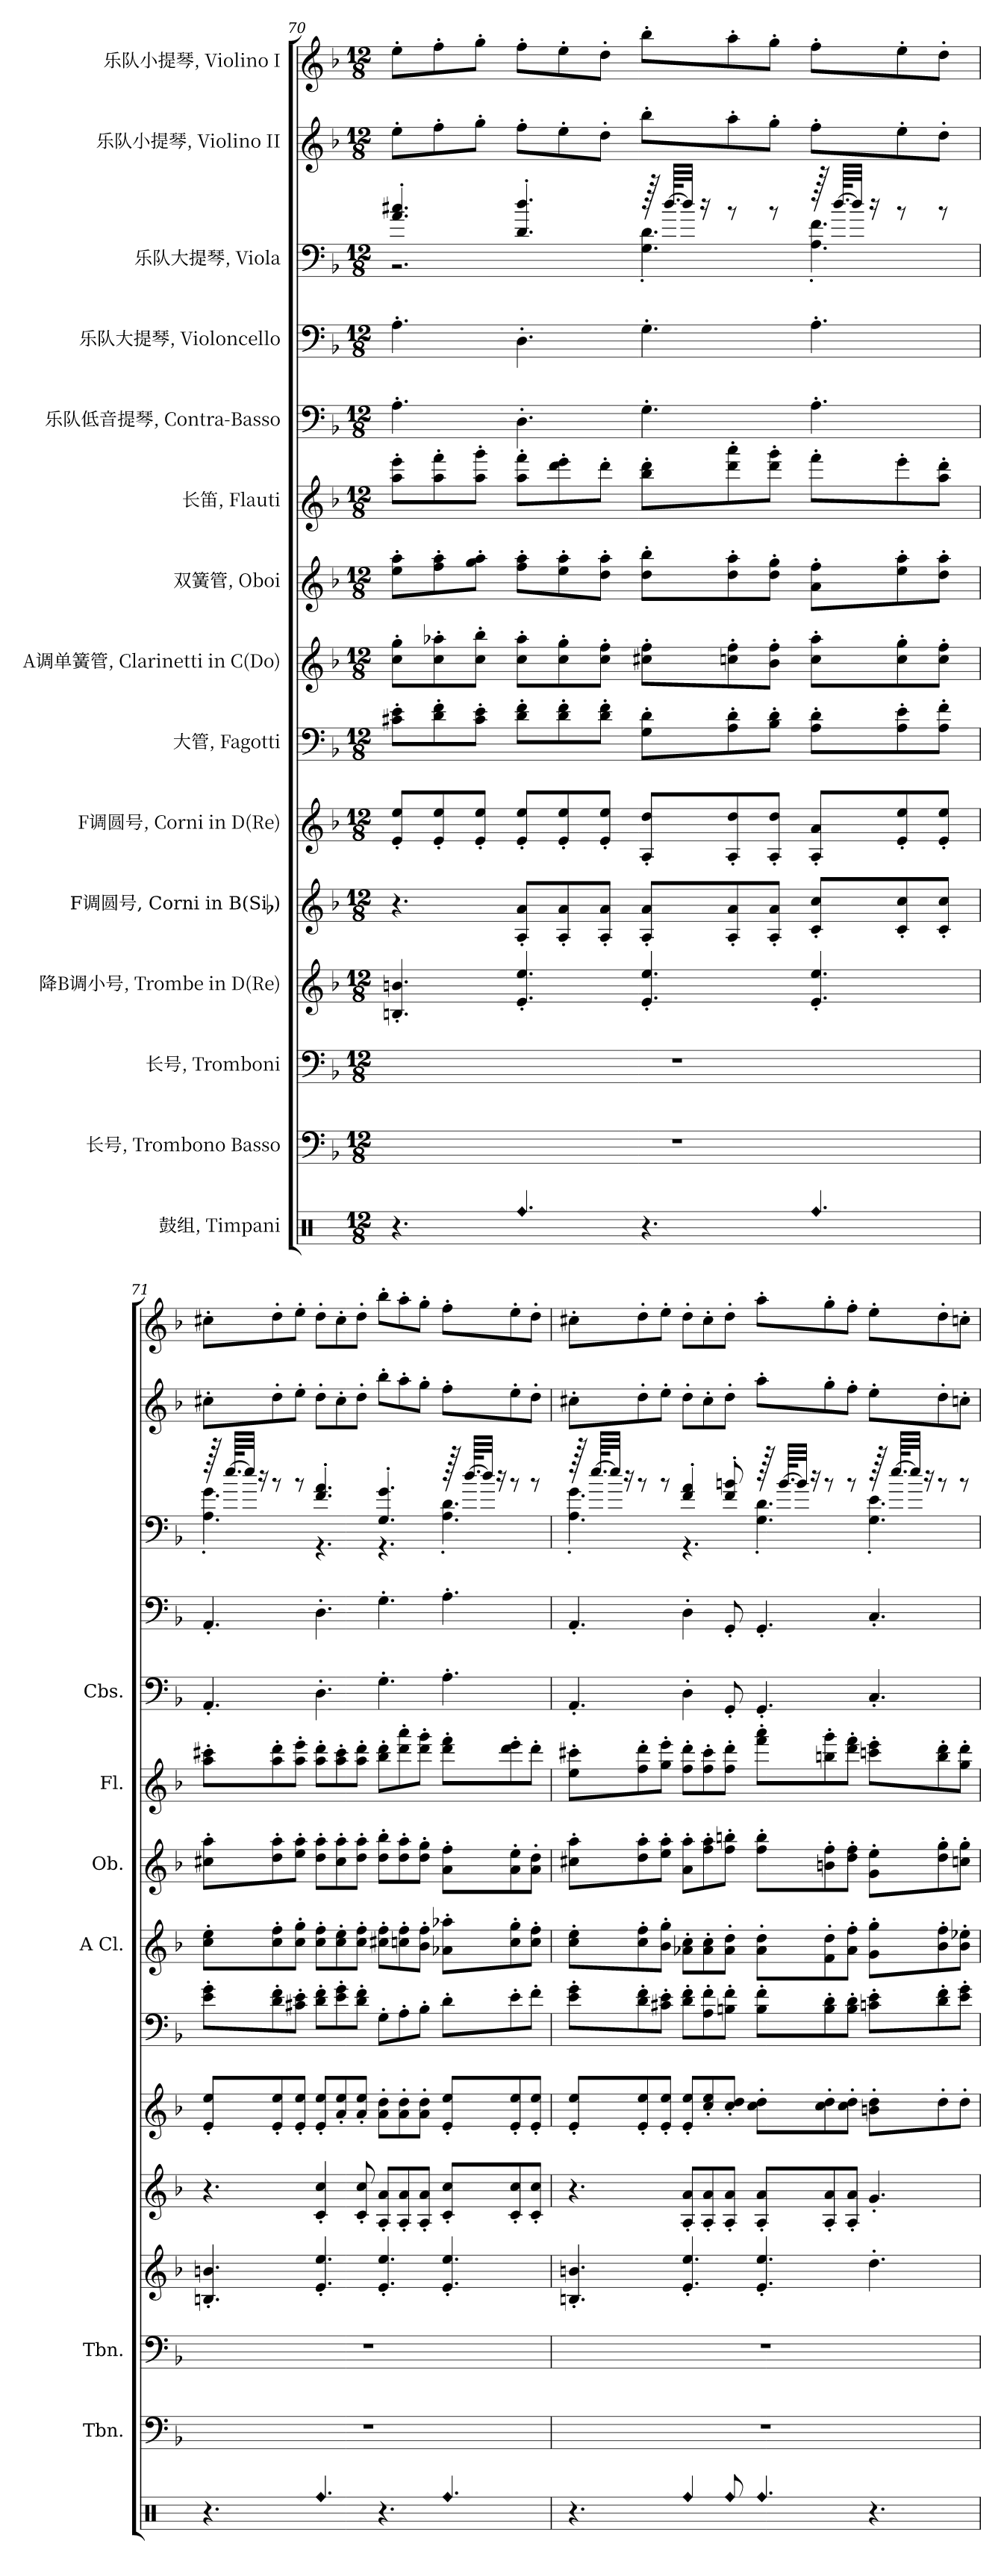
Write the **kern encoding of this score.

**kern	**kern	**kern	**kern	**kern	**kern	**kern	**kern	**kern	**kern	**kern	**kern	**kern	**kern	**kern
*part15	*part14	*part13	*part12	*part11	*part10	*part9	*part8	*part7	*part6	*part5	*part4	*part3	*part2	*part1
*staff15	*staff14	*staff13	*staff12	*staff11	*staff10	*staff9	*staff8	*staff7	*staff6	*staff5	*staff4	*staff3	*staff2	*staff1
*I"鼓组, Timpani	*I"长号, Trombono Basso	*I"长号, Tromboni	*I"降B调小号, Trombe in D(Re)	*I"F调圆号, Corni in B(Si-flat)	*I"F调圆号, Corni in D(Re)	*I"大管, Fagotti	*I"A调单簧管, Clarinetti in C(Do)	*I"双簧管, Oboi	*I"长笛, Flauti	*I"乐队低音提琴, Contra-Basso	*I"乐队大提琴, Violoncello	*I"乐队大提琴, Viola	*I"乐队小提琴, Violino II	*I"乐队小提琴, Violino I
*	*I'Tbn.	*I'Tbn.	*	*	*	*	*I'A Cl.	*I'Ob.	*I'Fl.	*I'Cbs.	*	*	*	*
!!LO:PB:g=z
*clefX	*clefF4	*clefF4	*clefG2	*clefG2	*clefG2	*clefF4	*clefG2	*clefG2	*clefG2	*clefF4	*clefF4	*clefF4	*clefG2	*clefG2
*	*	*	*ITrd1c2	*ITrd4c7	*ITrd4c7	*	*ITrd2c3	*	*	*ITrd7c12	*	*	*	*
*k[]	*k[b-]	*k[b-]	*k[b-e-a-]	*k[b-e-]	*k[b-e-]	*k[b-]	*k[f#c#]	*k[b-]	*k[b-]	*k[b-]	*k[b-]	*k[b-]	*k[b-]	*k[b-]
*M12/8	*M12/8	*M12/8	*M12/8	*M12/8	*M12/8	*M12/8	*M12/8	*M12/8	*M12/8	*M12/8	*M12/8	*M12/8	*M12/8	*M12/8
*MM171	*MM171	*MM171	*MM171	*MM171	*MM171	*MM171	*MM171	*MM171	*MM171	*MM171	*MM171	*MM171	*MM171	*MM171
=70	=70	=70	=70	=70	=70	=70	=70	=70	=70	=70	=70	=70	=70	=70
*	*	*	*	*	*	*	*	*	*	*	*	*^	*	*
4.r	1.r	1.r	4.An/' 4.an/'	4.r	8A/' 8a/'L	8c#X\' 8e\'L	8a\' 8ee\'L	8ee\' 8aa\'L	8aa\' 8eee\'L	4.AA'\	4.A'\	4.a/' 4.cc#X/'	2.r	8ee'\L	8ee'\L
.	.	.	.	.	8A/' 8a/'	8d\' 8f\'	8a\' 8ffn\'	8ff\' 8aa\'	8aa\' 8fff\'	.	.	.	.	8ff'\	8ff'\
.	.	.	.	.	8A/' 8a/'J	8c#\' 8e\'J	8a\' 8gg\'J	8gg\' 8aa\'J	8aa\' 8ggg\'J	.	.	.	.	8gg'\J	8gg'\J
*	*	*	*	*	*	*	*	*	*	*	*	*	*	*	*MM168
!LO:N:head=diamond	!	!	!	!	!	!	!	!	!	!	!	!	!	!	!
4.Rff/	.	.	4.d/' 4.dd/'	8D/' 8d/'L	8A/' 8a/'L	8d\' 8f\'L	8a\' 8ff\'L	8ff\' 8aa\'L	8aa\' 8fff\'L	4.DD'\	4.D'\	4.d/' 4.dd/'	.	8ff'\L	8ff'\L
.	.	.	.	8D/' 8d/'	8A/' 8a/'	8d\' 8f\'	8a\' 8ee\'	8ee\' 8aa\'	8ddd\' 8eee\'	.	.	.	.	8ee'\	8ee'\
.	.	.	.	8D/' 8d/'J	8A/' 8a/'J	8d\' 8f\'J	8a\' 8dd\'J	8dd\' 8aa\'J	8ddd'\J	.	.	.	.	8dd'\J	8dd'\J
*	*	*	*	*	*	*	*	*	*	*	*	*	*	*	*MM163
4.r	.	.	4.d/' 4.dd/'	8D/' 8d/'L	8D/' 8g/'L	8G\' 8d\'L	8a#X\' 8dd\'L	8dd\' 8bb-\'L	8bb-\' 8ddd\'L	4.GG'\	4.G'\	128r	4.G\' 4.d\'	8bb-'\L	8bb-'\L
.	.	.	.	.	.	.	.	.	.	.	.	[64.dd/KLLL	.	.	.
.	.	.	.	.	.	.	.	.	.	.	.	32dd/JJJ]	.	.	.
.	.	.	.	.	.	.	.	.	.	.	.	16r	.	.	.
.	.	.	.	8D/' 8d/'	8D/' 8g/'	8A\' 8d\'	8an\' 8dd\'	8dd\' 8aa\'	8ddd\' 8aaa\'	.	.	8r	.	8aa'\	8aa'\
.	.	.	.	8D/' 8d/'J	8D/' 8g/'J	8B-\' 8d\'J	8g\' 8dd\'J	8dd\' 8gg\'J	8ddd\' 8ggg\'J	.	.	8r	.	8gg'\J	8gg'\J
*	*	*	*	*	*	*	*	*	*	*	*	*	*	*	*MM168
!LO:N:head=diamond	!	!	!	!	!	!	!	!	!	!	!	!	!	!	!
4.Rff/	.	.	4.d/' 4.dd/'	8F/' 8f/'L	8D/' 8d/'L	8A\' 8d\'L	8a\' 8ff\'L	8a\' 8ff\'L	8fff'\L	4.AA'\	4.A'\	128r	4.A\' 4.f\'	8ff'\L	8ff'\L
.	.	.	.	.	.	.	.	.	.	.	.	[64.dd/KLLL	.	.	.
.	.	.	.	.	.	.	.	.	.	.	.	32dd/JJJ]	.	.	.
.	.	.	.	.	.	.	.	.	.	.	.	16r	.	.	.
.	.	.	.	8F/' 8f/'	8A/' 8a/'	8A\' 8e\'	8a\' 8ee\'	8ee\' 8aa\'	8eee'\	.	.	8r	.	8ee'\	8ee'\
.	.	.	.	8F/' 8f/'J	8A/' 8a/'J	8A\' 8f\'J	8a\' 8dd\'J	8dd\' 8aa\'J	8aa\' 8ddd\'J	.	.	8r	.	8dd'\J	8dd'\J
!!LO:PB:g=z
=71	=71	=71	=71	=71	=71	=71	=71	=71	=71	=71	=71	=71	=71	=71	=71
*	*	*	*	*	*	*	*	*	*	*	*	*	*	*	*MM171
4.r	1.r	1.r	4.An/' 4.an/'	4.r	8A/' 8a/'L	8e\' 8g\'L	8a\' 8cc#\'L	8cc#X\' 8aa\'L	8aa\' 8ccc#X\'L	4.AAA'/	4.AA'/	128r	4.A\' 4.g\'	8cc#X'\L	8cc#X'\L
.	.	.	.	.	.	.	.	.	.	.	.	[64.ee/KLLL	.	.	.
.	.	.	.	.	.	.	.	.	.	.	.	32ee/JJJ]	.	.	.
.	.	.	.	.	.	.	.	.	.	.	.	16r	.	.	.
.	.	.	.	.	8A/' 8a/'	8d\' 8f\'	8a\' 8dd\'	8dd\' 8aa\'	8aa\' 8ddd\'	.	.	8r	.	8dd'\	8dd'\
.	.	.	.	.	8A/' 8a/'J	8c#X\' 8e\'J	8a\' 8ee\'J	8ee\' 8aa\'J	8aa\' 8eee\'J	.	.	8r	.	8ee'\J	8ee'\J
*	*	*	*	*	*	*	*	*	*	*	*	*	*	*	*MM168
!LO:N:head=diamond	!	!	!	!	!	!	!	!	!	!	!	!	!	!	!
4.Rff/	.	.	4.d/' 4.dd/'	4F/' 4f/'	8A/' 8a/'L	8d\' 8f\'L	8a\' 8dd\'L	8dd\' 8aa\'L	8aa\' 8ddd\'L	4.DD'\	4.D'\	4.f/' 4.a/'	4.r	8dd'\L	8dd'\L
.	.	.	.	.	8d/' 8a/'	8e\' 8g\'	8a\' 8cc#\'	8cc#\' 8aa\'	8aa\' 8ccc#\'	.	.	.	.	8cc#'\	8cc#'\
.	.	.	.	8F/' 8f/'	8d/' 8a/'J	8d\' 8f\'J	8a\' 8dd\'J	8dd\' 8aa\'J	8aa\' 8ddd\'J	.	.	.	.	8dd'\J	8dd'\J
*	*	*	*	*	*	*	*	*	*	*	*	*	*	*	*MM163
4.r	.	.	4.d/' 4.dd/'	8D/' 8d/'L	8d\' 8g\'L	8G'\L	8a#X\' 8dd\'L	8dd\' 8bb-\'L	8bb-\' 8ddd\'L	4.GG'\	4.G'\	4.G/' 4.g/'	4.r	8bb-'\L	8bb-'\L
.	.	.	.	8D/' 8d/'	8d\' 8g\'	8A'\	8an\' 8dd\'	8dd\' 8aa\'	8ddd\' 8aaa\'	.	.	.	.	8aa'\	8aa'\
.	.	.	.	8D/' 8d/'J	8d\' 8g\'J	8B-'\J	8g\' 8dd\'J	8dd\' 8gg\'J	8ddd\' 8ggg\'J	.	.	.	.	8gg'\J	8gg'\J
*	*	*	*	*	*	*	*	*	*	*	*	*	*	*	*MM168
!LO:N:head=diamond	!	!	!	!	!	!	!	!	!	!	!	!	!	!	!
4.Rff/	.	.	4.d/' 4.dd/'	8F/' 8f/'L	8A/' 8a/'L	8d'\L	8fn\' 8ffn\'L	8a\' 8ff\'L	8ddd\' 8fff\'L	4.AA'\	4.A'\	128r	4.A\' 4.d\'	8ff'\L	8ff'\L
.	.	.	.	.	.	.	.	.	.	.	.	[64.dd/KLLL	.	.	.
.	.	.	.	.	.	.	.	.	.	.	.	32dd/JJJ]	.	.	.
.	.	.	.	.	.	.	.	.	.	.	.	16r	.	.	.
.	.	.	.	8F/' 8f/'	8A/' 8a/'	8e'\	8a\' 8ee\'	8a\' 8ee\'	8ddd\' 8eee\'	.	.	8r	.	8ee'\	8ee'\
.	.	.	.	8F/' 8f/'J	8A/' 8a/'J	8f'\J	8a\' 8dd\'J	8a\' 8dd\'J	8ddd'\J	.	.	8r	.	8dd'\J	8dd'\J
!!LO:PB:g=z
=72	=72	=72	=72	=72	=72	=72	=72	=72	=72	=72	=72	=72	=72	=72	=72
*	*	*	*	*	*	*	*	*	*	*	*	*	*	*	*MM171
4.r	1.r	1.r	4.An/' 4.an/'	4.r	8A/' 8a/'L	8e\' 8g\'L	8a\' 8cc#\'L	8cc#X\' 8aa\'L	8ee\' 8ccc#X\'L	4.AAA'/	4.AA'/	128r	4.A\' 4.g\'	8cc#X'\L	8cc#X'\L
.	.	.	.	.	.	.	.	.	.	.	.	[64.ee/KLLL	.	.	.
.	.	.	.	.	.	.	.	.	.	.	.	32ee/JJJ]	.	.	.
.	.	.	.	.	.	.	.	.	.	.	.	16r	.	.	.
.	.	.	.	.	8A/' 8a/'	8d\' 8f\'	8a\' 8dd\'	8dd\' 8aa\'	8ff\' 8ddd\'	.	.	8r	.	8dd'\	8dd'\
.	.	.	.	.	8A/' 8a/'J	8c#X\' 8e\'J	8g\' 8ee\'J	8ee\' 8aa\'J	8gg\' 8eee\'J	.	.	8r	.	8ee'\J	8ee'\J
*	*	*	*	*	*	*	*	*	*	*	*	*	*	*	*MM168
!LO:N:head=diamond	!	!	!	!	!	!	!	!	!	!	!	!	!	!	!
4Rff/	.	.	4.d/' 4.dd/'	8D/' 8d/'L	8A/' 8a/'L	8d\' 8f\'L	8fn\' 8a\'L	8a\' 8aa\'L	8ff\' 8ddd\'L	4DD'\	4D'\	4f/' 4a/'	4.r	8dd'\L	8dd'\L
.	.	.	.	8D/' 8d/'	8f/' 8a/'	8A\' 8f\'	8f\' 8a\'	8ff\' 8aa\'	8ff\' 8ccc#\'	.	.	.	.	8cc#'\	8cc#'\
!LO:N:head=diamond	!	!	!	!	!	!	!	!	!	!	!	!	!	!	!
8Rff/	.	.	.	8D/' 8d/'J	8f/' 8g/'J	8Bn\' 8f\'J	8f\' 8b\'J	8ff\' 8bbn\'J	8ff\' 8ddd\'J	8GGG'/	8GG'/	8f/' 8bn/'	.	8dd'\J	8dd'\J
*	*	*	*	*	*	*	*	*	*	*	*	*	*	*	*MM163
!LO:N:head=diamond	!	!	!	!	!	!	!	!	!	!	!	!	!	!	!
4.Rff/	.	.	4.d/' 4.dd/'	8D/' 8d/'L	8f\' 8g\'L	8B\' 8f\'L	8f\' 8b\'L	8ff\' 8bb\'L	8fff\' 8aaa\'L	4.GGG'/	4.GG'/	128r	4.G\' 4.d\'	8aa'\L	8aa'\L
.	.	.	.	.	.	.	.	.	.	.	.	[64.b/KLLL	.	.	.
.	.	.	.	.	.	.	.	.	.	.	.	32b/JJJ]	.	.	.
.	.	.	.	.	.	.	.	.	.	.	.	16r	.	.	.
.	.	.	.	8D/' 8d/'	8f\' 8g\'	8B\' 8d\'	8d\' 8b\'	8bn\' 8ff\'	8bbn\' 8ggg\'	.	.	8r	.	8gg'\	8gg'\
.	.	.	.	8D/' 8d/'J	8f\' 8g\'J	8B\' 8d\'J	8f\' 8dd\'J	8dd\' 8ff\'J	8ddd\' 8fff\'J	.	.	8r	.	8ff'\J	8ff'\J
*	*	*	*	*	*	*	*	*	*	*	*	*	*	*	*MM168
4.r	.	.	4.cc'\	4.c'/	8en\' 8g\'L	8cn\' 8e\'L	8e\' 8ee\'L	8g\' 8ee\'L	8cccn\' 8eee\'L	4.CC'/	4.C'/	128r	4.G\' 4.e\'	8ee'\L	8ee'\L
.	.	.	.	.	.	.	.	.	.	.	.	[64.ee/KLLL	.	.	.
.	.	.	.	.	.	.	.	.	.	.	.	32ee/JJJ]	.	.	.
.	.	.	.	.	.	.	.	.	.	.	.	16r	.	.	.
.	.	.	.	.	8g'\	8d\' 8f\'	8g\' 8dd\'	8dd\' 8gg\'	8bb\' 8ddd\'	.	.	8r	.	8dd'\	8dd'\
.	.	.	.	.	8g'\J	8e\' 8g\'J	8g\' 8ccn\'J	8ccn\' 8gg\'J	8gg\' 8ddd\'J	.	.	8r	.	8ccn'\J	8ccn'\J
*	*	*	*	*	*	*	*	*	*	*	*	*v	*v	*	*
=	=	=	=	=	=	=	=	=	=	=	=	=	=	=
*-	*-	*-	*-	*-	*-	*-	*-	*-	*-	*-	*-	*-	*-	*-
